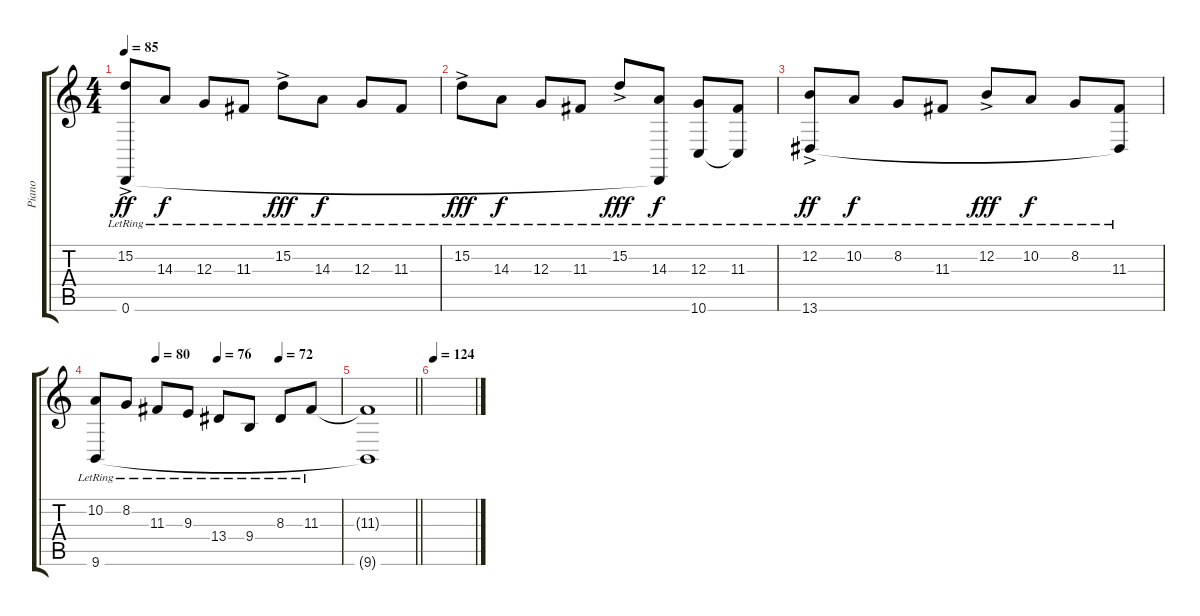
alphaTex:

\track ("Piano" "Piano") {instrument acousticgrandpiano}
\staff {score tabs}
\tuning (E4 B3 G3 D3 A2 D2) {hide}
\ts (4 4)
\tempo 85
\clef g2
\ks c
(15.2{ac lr} 0.6{ac lr}).8{dy ff} 14.3{lr}.8{dy f} 12.3{lr}.8 11.3{lr}.8 15.2{ac lr}.8{dy fff} 14.3{lr}.8{dy f} 12.3{lr}.8 11.3{lr}.8 |
15.2{ac lr}.8{dy fff} 14.3{lr}.8{dy f} 12.3{lr}.8 11.3{lr}.8 15.2{ac lr}.8{dy fff} (14.3{lr} 0.6{t}).8{dy f} (12.3{lr} 10.6).8 (11.3{lr} 10.6{t}).8 |
(12.2{ac lr} 13.6{ac lr}).8{dy ff} 10.2{lr}.8{dy f} 8.2{lr}.8 11.3{lr}.8 12.2{ac lr}.8{dy fff} 10.2{lr}.8{dy f} 8.2{lr}.8 (11.3{lr} 13.6{t}).8 |
\tempo (80 0.25)
\tempo (76 0.5)
\tempo (72 0.75)
(10.2{lr} 9.6).8 8.2{lr}.8 11.3{lr}.8 9.3{lr}.8 13.4{lr}.8 9.4{lr}.8 8.3{lr}.8 11.3{lr}.8 |
\barLineRight lightlight
(11.3{t} 9.6{t}).1 |
\tempo 124
